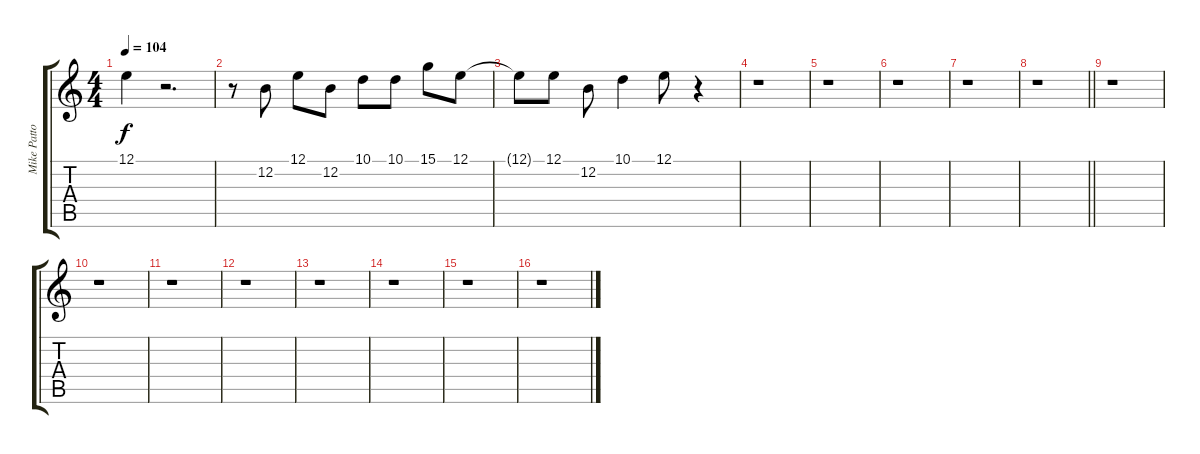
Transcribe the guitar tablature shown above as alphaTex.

\track ("Mike Patton - Voice 2" "Mike Patto") {instrument lead1square}
\staff {score tabs}
\tuning (E4 B3 G3 D3 A2 E2) {hide}
\ts (4 4)
\tempo 104
\clef g2
\ks c
12.1.4{dy f} r.2{d} |
r.8 12.2.8 12.1.8 12.2.8 10.1.8 10.1.8 15.1.8 12.1.8 |
12.1{t}.8 12.1.8 12.2.8 10.1.4 12.1.8 r.4 |
r.1 |
r.1 |
r.1 |
r.1 |
\barLineRight lightlight
r.1 |
r.1 |
r.1 |
r.1 |
r.1 |
r.1 |
r.1 |
r.1 |
r.1
